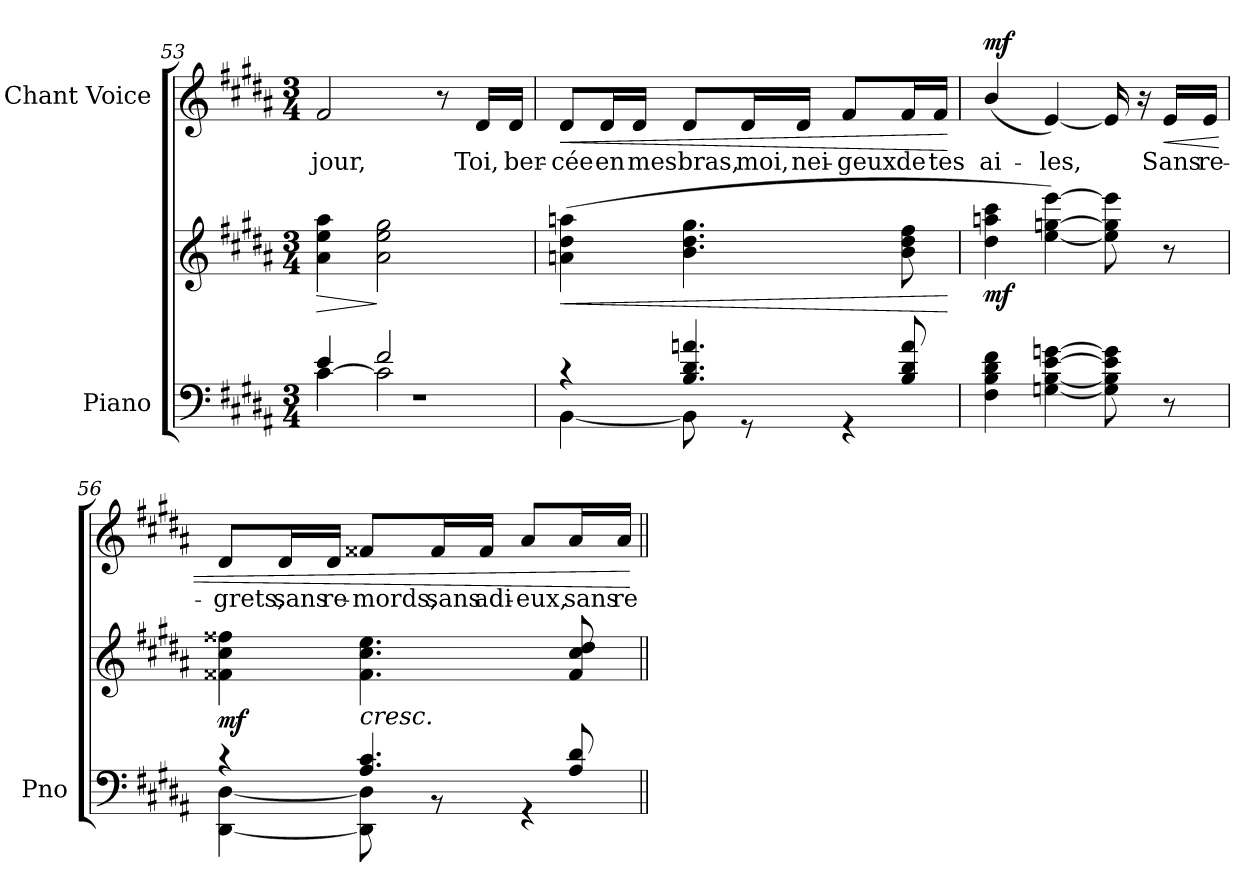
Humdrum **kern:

**kern	**kern	**dynam	**kern	**text	**dynam
*part2	*part2	*part2	*part1	*part1	*part1
*staff3	*staff2	*staff2/3	*staff1	*staff1	*staff1
*I"Piano	*	*	*I"Chant Voice	*	*
*I'Pno	*	*	*	*	*
*clefF4	*clefG2	*	*clefG2	*	*
*k[f#c#g#d#a#]	*k[f#c#g#d#a#]	*	*k[f#c#g#d#a#]	*	*
*M3/4	*M3/4	*	*M3/4	*	*
=53	=53	=53	=53	=53	=53
*^	*	*	*	*	*
*	*^	*	*	*	*	*
!	!	!	!	!LO:HP:b	!	!	!
4e/	2.r	[4c#\	4a#\ 4ee\ 4aa#\	>	2f#/	jour,	.
2f#/	.	2c#\]	2a#\ 2ee\ 2gg#\	]	.	.	.
.	.	.	.	.	8r	.	.
.	.	.	.	.	16d#/LL	Toi,	.
.	.	.	.	.	16d#/JJ	ber-	.
*	*v	*v	*	*	*	*	*
=54	=54	=54	=54	=54	=54	=54
!	!	!	!LO:HP:b	!	!	!LO:HP:b
4r	[4BB\	(4an\ 4dd#\ 4aan\	<	8d#/L	-cée	<
.	.	.	.	16d#/L	en	.
.	.	.	.	16d#/JJ	mes	.
4.B/ 4.d#/ 4.an/	8BB\]	4.b\ 4.dd#\ 4.gg#\	.	8d#/L	bras,	.
.	8r	.	.	16d#/L	moi,	.
.	.	.	.	16d#/JJ	nei-	.
.	4r	.	.	8f#/L	-geux	.
8B/ 8d#/ 8a/	.	8b\ 8dd#\ 8ff#\	.	16f#/L	de	.
.	.	.	.	16f#/JJ	tes	.
*v	*v	*	*	*	*	*
.	.	[	.	.	[
=55	=55	=55	=55	=55	=55
!	!	!LO:DY:b	!	!	!LO:DY:a
4F#\ 4B\ 4d#\ 4f#\	4dd#\ 4aan\ 4ccc#\	mf	(<4b/	ai-	mf
[4Gn\ [4B\ [4e\ [4gn\	[4ee\ [4ggn\ [4eee\)	.	[4e/)	-les,	.
8G\] 8B\] 8e\] 8g\]	8ee\] 8gg\] 8eee\]	.	16e/]	.	.
.	.	.	16r	.	.
!	!	!	!	!	!LO:HP:b
8r	8r	.	16e/LL	Sans	<
.	.	.	16e/JJ	re-	.
=56	=56	=56	=56	=56	=56
*^	*	*	*	*	*
!	!	!	!LO:DY:b	!	!	!
4r	[4DD#\ [4D#\	4f##X\ 4cc#\ 4ff##X\	mf	8d#/L	-grets,	.
.	.	.	.	16d#/L	sans	.
.	.	.	.	16d#/JJ	re-	.
!	!	!LO:TX:b:i:t=cresc.	!	!	!	!
4.A#/ 4.c#/	8DD#\] 8D#\]	4.f##\ 4.cc#\ 4.ee\	.	8f##X/L	-mords,	.
.	8r	.	.	16f##/L	sans	.
.	.	.	.	16f##/JJ	adi-	.
.	4r	.	.	8a#/L	-eux,	.
8A#/ 8d#/	.	8f##/ 8cc#/ 8dd#/	.	16a#/L	sans	.
.	.	.	.	16a#/JJ	re-	.
*v	*v	*	*	*	*	*
.	.	.	.	.	[
=||	=||	=||	=||	=||	=||
*-	*-	*-	*-	*-	*-
